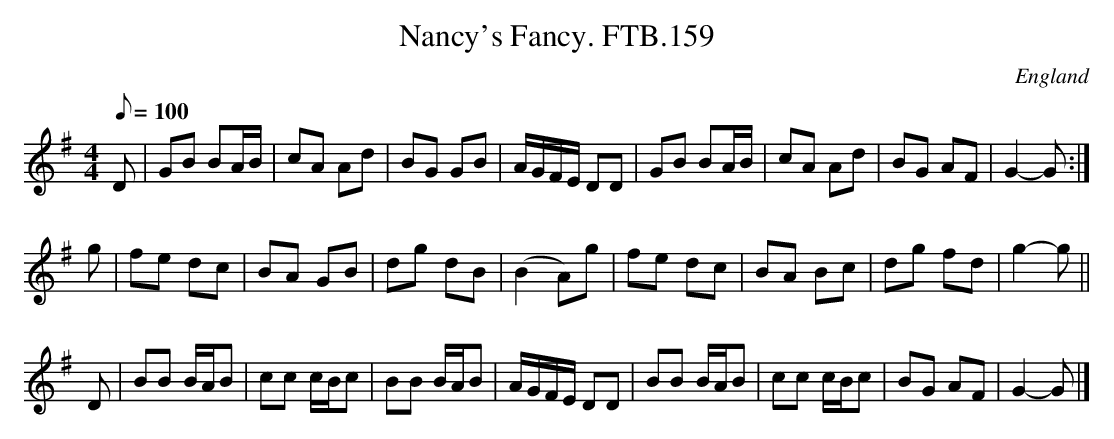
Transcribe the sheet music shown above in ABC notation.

X:1
T:Nancy's Fancy. FTB.159
M:4/4
Q:100
O:England
K:G
D|GB BA/B/|cA Ad|BG GB|A/G/F/E/ DD|GB BA/B/|cA Ad|BG AF|G2-G:|
g|fe dc|BA GB|dg dB|(B2A)g|fe dc|BA Bc|dg fd|g2-g||
D|BB B/A/B|cc c/B/c|BB B/A/B|A/G/F/E/ DD|BB B/A/B|cc c/B/c|BG AF|G2-G|]
